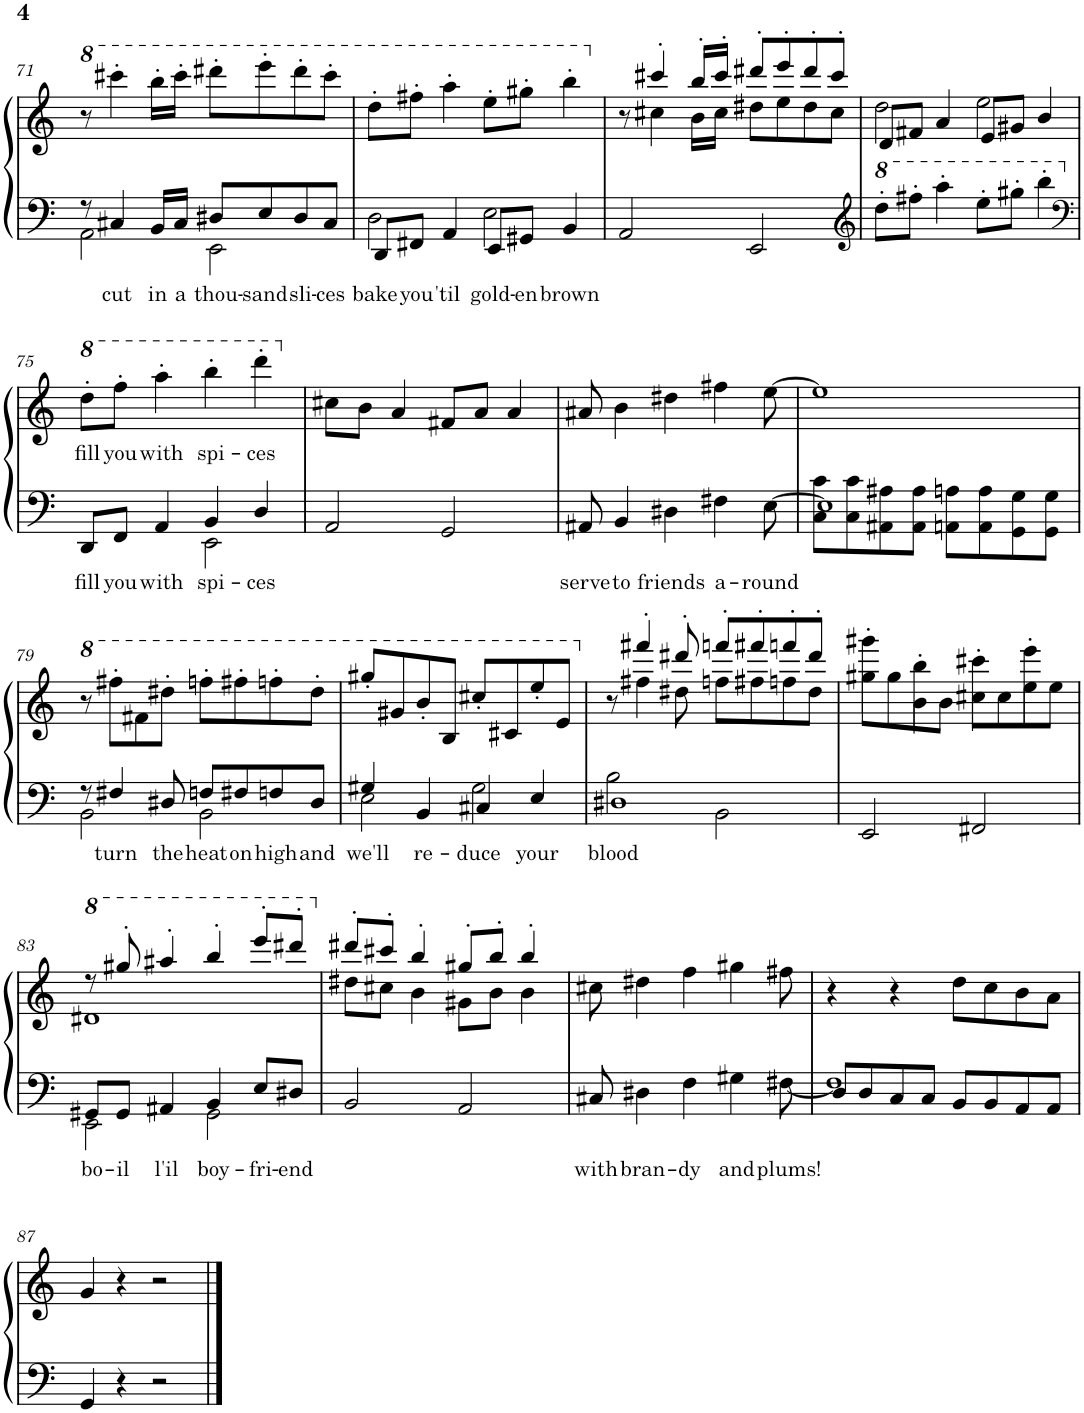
**kern	**text	**kern	**text
*part1	*part1	*part1	*part1
*staff2	*staff2	*staff1	*staff1
*I"Piano	*	*	*
*I'Pno.	*	*	*
!!LO:PB:g=z
*clefF4	*	*clefG2	*
*k[]	*	*k[]	*
*M4/4	*	*M4/4	*
=71	=71	=71	=71
*^	*	*	*
*	*	*	*8va	*
8r	2AA\	.	8r	.
!	!	!LO:LY:b	!	!
4C#X/	.	cut	4cccc#X'\	.
!	!	!LO:LY:b	!	!
16BB/LL	.	in	16bbb'\LL	.
!	!	!LO:LY:b	!	!
16C#/JJ	.	a	16cccc#'\JJ	.
!	!	!LO:LY:b	!	!
8D#X/L	2EE\	thou-	8dddd#X'\L	.
!	!	!LO:LY:b	!	!
8E/	.	-sand	8eeee'\	.
!	!	!LO:LY:b	!	!
8D#/	.	sli-	8dddd#'\	.
!	!	!LO:LY:b	!	!
8C#/J	.	-ces	8cccc#'\J	.
=72	=72	=72	=72	=72
!	!	!LO:LY:b	!	!
8DD/L	2D\	bake	8ddd'\L	.
!	!	!LO:LY:b	!	!
8FF#X/J	.	you	8fff#X'\J	.
!	!	!LO:LY:b	!	!
4AA/	.	'til	4aaa'\	.
!	!	!LO:LY:b	!	!
8EE/L	2E\	gold-	8eee'\L	.
!	!	!LO:LY:b	!	!
8GG#X/J	.	-en	8ggg#X'\J	.
!	!	!LO:LY:b	!	!
4BB/	.	brown	4bbb'\	.
*v	*v	*	*	*
=73	=73	=73	=73
*	*	*X8va	*
*	*	*^	*
2AA/	.	8r	8ryy	.
.	.	4cc#X\	4ccc#X'/	.
.	.	16b\LL	16bb'/LL	.
.	.	16cc#\JJ	16ccc#'/JJ	.
2EE/	.	8dd#X\L	8ddd#X'/L	.
.	.	8ee\	8eee'/	.
.	.	8dd#\	8ddd#'/	.
.	.	8cc#\J	8ccc#'/J	.
=74	=74	=74	=74	=74
*clefG2	*	*	*	*
*8va	*	*	*	*
8ddd'\L	.	8d/L	2dd\	.
8fff#X'\J	.	8f#X/J	.	.
4aaa'\	.	4a/	.	.
8eee'\L	.	8e/L	2ee\	.
8ggg#X'\J	.	8g#X/J	.	.
4bbb'\	.	4b/	.	.
*	*	*v	*v	*
!!LO:LB:g=z
=75	=75	=75	=75
*clefF4	*	*	*
*X8va	*	*	*
!	!LO:LY:b	!	!
*^	*	*	*
*	*	*	*8va	*
!	!	!	!	!LO:LY:b
8DD/L	2ryy	fill	8ddd'\L	fill
!	!	!LO:LY:b	!	!LO:LY:b
8FF/J	.	you	8fff'\J	you
!	!	!LO:LY:b	!	!LO:LY:b
4AA/	.	with	4aaa'\	with
!	!	!LO:LY:b	!	!LO:LY:b
4BB/	2EE\	spi-	4bbb'\	spi-
!	!	!LO:LY:b	!	!LO:LY:b
4D/	.	-ces	4dddd'\	-ces
*v	*v	*	*	*
=76	=76	=76	=76
*	*	*X8va	*
2AA/	.	8cc#X\L	.
.	.	8b\J	.
.	.	4a/	.
2GG/	.	8f#X/L	.
.	.	8a/J	.
.	.	4a/	.
=77	=77	=77	=77
!	!LO:LY:b	!	!
8AA#X/	serve	8a#X/	.
!	!LO:LY:b	!	!
4BB/	to	4b\	.
!	!LO:LY:b	!	!
4D#X\	friends	4dd#X\	.
!	!LO:LY:b	!	!
4F#X\	a-	4ff#X\	.
!	!LO:LY:b	!	!
[8E\	-round	[8ee\	.
=78	=78	=78	=78
*^	*	*	*
8C\ 8c\L	1E]	.	1ee]	.
8C\ 8c\	.	.	.	.
8AA#X\ 8A#X\	.	.	.	.
8AA#\ 8A#\J	.	.	.	.
8AAn\ 8An\L	.	.	.	.
8AA\ 8A\	.	.	.	.
8GG\ 8G\	.	.	.	.
8GG\ 8G\J	.	.	.	.
!!LO:LB:g=z
=79	=79	=79	=79	=79
*	*	*	*8va	*
8r	2BB\	.	8r	.
!	!	!LO:LY:b	!	!
4F#X/	.	turn	8fff#X'\L	.
.	.	.	8ff#X\	.
!	!	!LO:LY:b	!	!
8D#X/	.	the	8ddd#X'\J	.
!	!	!LO:LY:b	!	!
8Fn/L	2BB\	heat	8fffn'\L	.
!	!	!LO:LY:b	!	!
8F#X/	.	on	8fff#X'\	.
!	!	!LO:LY:b	!	!
8Fn/	.	high	8fffn'\	.
!	!	!LO:LY:b	!	!
8D#/J	.	and	8ddd#'\J	.
=80	=80	=80	=80	=80
!	!	!LO:LY:b	!	!
4G#X/	2E\	we'll	8ggg#X'/L	.
.	.	.	8gg#X/	.
!	!	!LO:LY:b	!	!
4BB/	.	re-	8bb'/	.
.	.	.	8b/J	.
!	!	!LO:LY:b	!	!
4C#X/	2G#\	-duce	8ccc#X'/L	.
.	.	.	8cc#X/	.
!	!	!LO:LY:b	!	!
4E/	.	your	8eee'/	.
.	.	.	8ee/J	.
=81	=81	=81	=81	=81
!	!	!LO:LY:b	!	!
*	*	*	*X8va	*
*	*	*	*^	*
1D#X	2B\	blood	8r	8ryy	.
.	.	.	4ff#X\	4fff#X'>/	.
.	.	.	8dd#X\	8ddd#X'>/	.
.	2BB\	.	8ffn\L	8fffn'>/L	.
.	.	.	8ff#X\	8fff#X'>/	.
.	.	.	8ffn\	8fffn'>/	.
.	.	.	8dd#\J	8ddd#'>/J	.
*v	*v	*	*	*	*
=82	=82	=82	=82	=82
2EE/	.	4gg#X\	8ggg#X'>\L	.
.	.	.	8gg#\	.
.	.	4b\	8bb'>\	.
.	.	.	8b\J	.
2FF#X/	.	4cc#X\	8ccc#X'>\L	.
.	.	.	8cc#\	.
.	.	4ee\	8eee'>\	.
.	.	.	8ee\J	.
!!LO:LB:g=z	!!
=83	=83	=83	=83	=83
!	!LO:LY:b	!	!	!
*^	*	*	*	*
*	*	*	*8va	*	*
8GG#X/L	2EE\	bo-	8r	1dd#X	.
!	!	!LO:LY:b	!	!	!
8GG#/J	.	-il	8ggg#X'/	.	.
!	!	!LO:LY:b	!	!	!
4AA#X/	.	l'il	4aaa#X'/	.	.
!	!	!LO:LY:b	!	!	!
4BB/	2GG#\	boy-	4bbb'/	.	.
!	!	!LO:LY:b	!	!	!
8E/L	.	-fri-	8eeee'/L	.	.
!	!	!LO:LY:b	!	!	!
8D#X/J	.	-end	8dddd#X'/J	.	.
*v	*v	*	*	*	*
=84	=84	=84	=84	=84
*	*	*X8va	*	*
2BB/	.	8dd#X\L	8ddd#X'/L	.
.	.	8cc#X\J	8ccc#X'/J	.
.	.	4b\	4bb'/	.
2AA/	.	8g#X\L	8gg#X'/L	.
.	.	8b\J	8bb'/J	.
.	.	4b\	4bb'/	.
=85	=85	=85	=85	=85
!	!LO:LY:b	!	!	!
*	*	*v	*v	*
8C#X/	with	8cc#X\	.
!	!LO:LY:b	!	!
4D#X\	bran-	4dd#X\	.
!	!LO:LY:b	!	!
4F\	-dy	4ff\	.
!	!LO:LY:b	!	!
4G#X\	and	4gg#X\	.
!	!LO:LY:b	!	!
[8F#X\	plums!	8ff#X\	.
=86	=86	=86	=86
*^	*	*	*
8D/L	1F#]	.	4r	.
8D/	.	.	.	.
8C/	.	.	4r	.
8C/J	.	.	.	.
8BB/L	.	.	8dd\L	.
8BB/	.	.	8cc\	.
8AA/	.	.	8b\	.
8AA/J	.	.	8a\J	.
*v	*v	*	*	*
!!LO:LB:g=z
=87	=87	=87	=87
4GG/	.	4g/	.
4r	.	4r	.
2r	.	2r	.
==	==	==	==
*-	*-	*-	*-
